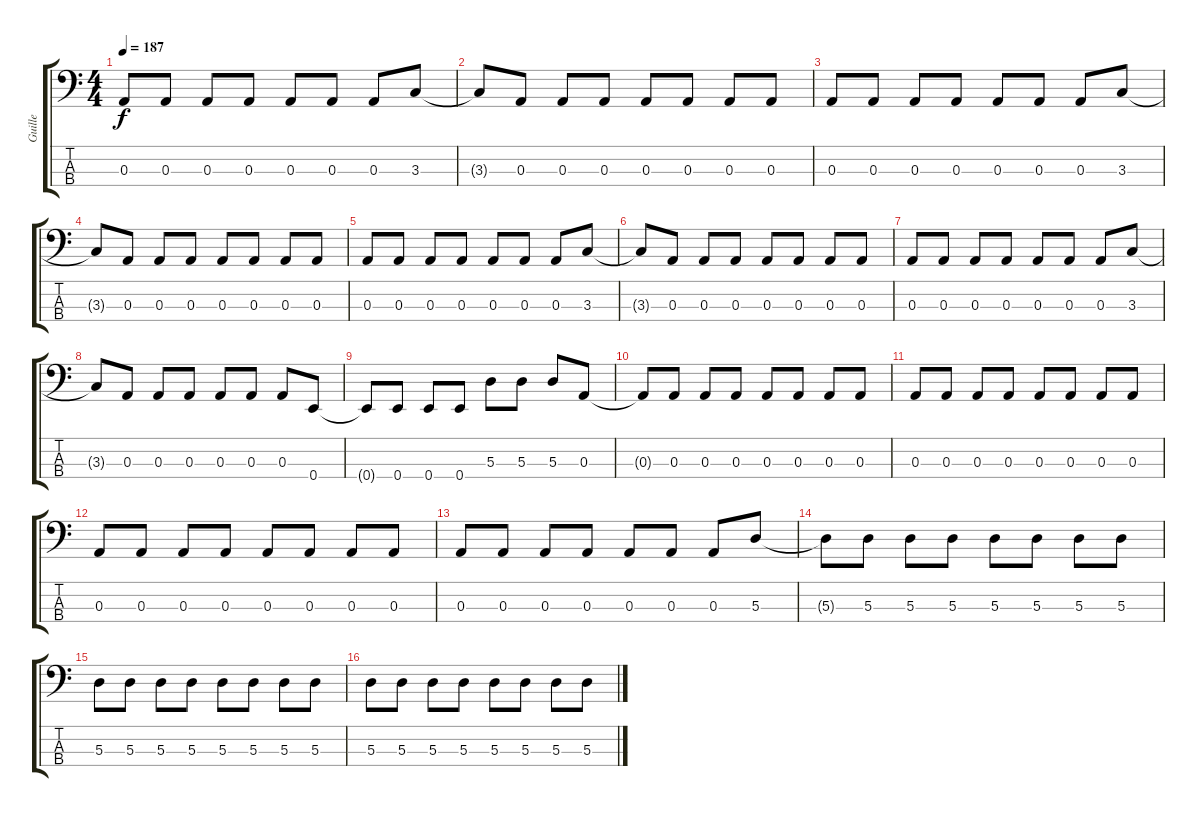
\track ("Guille" "Guille") {instrument electricbasspick}
\staff {score tabs}
\tuning (G2 D2 A1 E1) {hide}
\ts (4 4)
\tempo 187
\clef f4
\ks c
0.3.8{dy f} 0.3.8 0.3.8 0.3.8 0.3.8 0.3.8 0.3.8 3.3.8 |
3.3{t}.8 0.3.8 0.3.8 0.3.8 0.3.8 0.3.8 0.3.8 0.3.8 |
0.3.8 0.3.8 0.3.8 0.3.8 0.3.8 0.3.8 0.3.8 3.3.8 |
3.3{t}.8 0.3.8 0.3.8 0.3.8 0.3.8 0.3.8 0.3.8 0.3.8 |
0.3.8 0.3.8 0.3.8 0.3.8 0.3.8 0.3.8 0.3.8 3.3.8 |
3.3{t}.8 0.3.8 0.3.8 0.3.8 0.3.8 0.3.8 0.3.8 0.3.8 |
0.3.8 0.3.8 0.3.8 0.3.8 0.3.8 0.3.8 0.3.8 3.3.8 |
3.3{t}.8 0.3.8 0.3.8 0.3.8 0.3.8 0.3.8 0.3.8 0.4.8 |
0.4{t}.8 0.4.8 0.4.8 0.4.8 5.3.8 5.3.8 5.3.8 0.3.8 |
0.3{t}.8 0.3.8 0.3.8 0.3.8 0.3.8 0.3.8 0.3.8 0.3.8 |
0.3.8 0.3.8 0.3.8 0.3.8 0.3.8 0.3.8 0.3.8 0.3.8 |
0.3.8 0.3.8 0.3.8 0.3.8 0.3.8 0.3.8 0.3.8 0.3.8 |
0.3.8 0.3.8 0.3.8 0.3.8 0.3.8 0.3.8 0.3.8 5.3.8 |
5.3{t}.8 5.3.8 5.3.8 5.3.8 5.3.8 5.3.8 5.3.8 5.3.8 |
5.3.8 5.3.8 5.3.8 5.3.8 5.3.8 5.3.8 5.3.8 5.3.8 |
5.3.8 5.3.8 5.3.8 5.3.8 5.3.8 5.3.8 5.3.8 5.3.8
